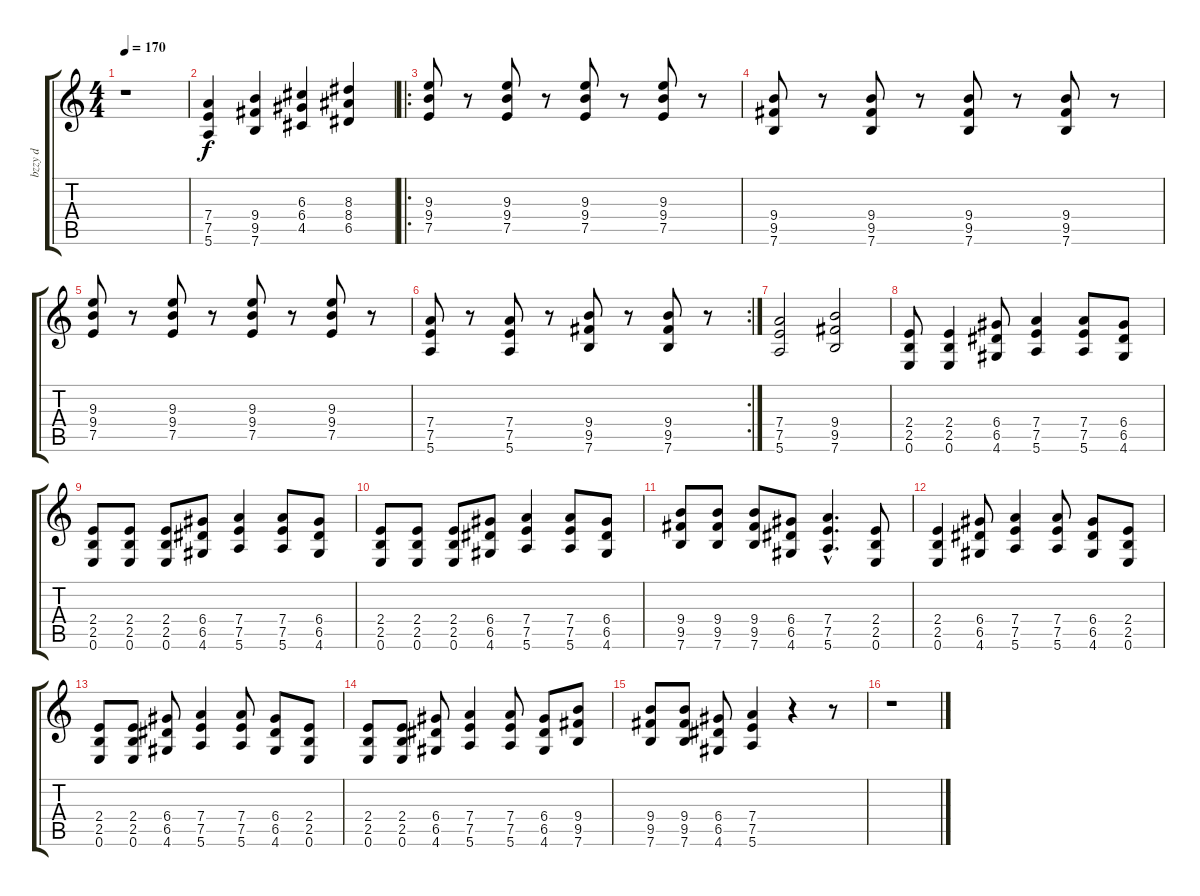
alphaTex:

\track ("bzzy d" "bzzy d") {instrument distortionguitar}
\staff {score tabs}
\tuning (E4 B3 G3 D3 A2 E2) {hide}
\ts (4 4)
\tempo 170
\clef g2
\ks c
r.1{dy f} |
(7.4 7.5 5.6).4 (9.4 9.5 7.6).4 (6.3 6.4 4.5).4 (8.3 8.4 6.5).4 |
\ro
(9.3 9.4 7.5).8 r.8 (9.3 9.4 7.5).8 r.8 (9.3 9.4 7.5).8 r.8 (9.3 9.4 7.5).8 r.8 |
(9.4 9.5 7.6).8 r.8 (9.4 9.5 7.6).8 r.8 (9.4 9.5 7.6).8 r.8 (9.4 9.5 7.6).8 r.8 |
(9.3 9.4 7.5).8 r.8 (9.3 9.4 7.5).8 r.8 (9.3 9.4 7.5).8 r.8 (9.3 9.4 7.5).8 r.8 |
\rc 2
(7.4 7.5 5.6).8 r.8 (7.4 7.5 5.6).8 r.8 (9.4 9.5 7.6).8 r.8 (9.4 9.5 7.6).8 r.8 |
(7.4 7.5 5.6).2 (9.4 9.5 7.6).2 |
(2.4 2.5 0.6).8 (2.4 2.5 0.6).4 (6.4 6.5 4.6).8 (7.4 7.5 5.6).4 (7.4 7.5 5.6).8 (6.4 6.5 4.6).8 |
(2.4 2.5 0.6).8 (2.4 2.5 0.6).8 (2.4 2.5 0.6).8 (6.4 6.5 4.6).8 (7.4 7.5 5.6).4 (7.4 7.5 5.6).8 (6.4 6.5 4.6).8 |
(2.4 2.5 0.6).8 (2.4 2.5 0.6).8 (2.4 2.5 0.6).8 (6.4 6.5 4.6).8 (7.4 7.5 5.6).4 (7.4 7.5 5.6).8 (6.4 6.5 4.6).8 |
(9.4 9.5 7.6).8 (9.4 9.5 7.6).8 (9.4 9.5 7.6).8 (6.4 6.5 4.6).8 (7.4{hac} 7.5{hac} 5.6{hac}).4{d} (2.4 2.5 0.6).8 |
(2.4 2.5 0.6).4 (6.4 6.5 4.6).8 (7.4 7.5 5.6).4 (7.4 7.5 5.6).8 (6.4 6.5 4.6).8 (2.4 2.5 0.6).8 |
(2.4 2.5 0.6).8 (2.4 2.5 0.6).8 (6.4 6.5 4.6).8 (7.4 7.5 5.6).4 (7.4 7.5 5.6).8 (6.4 6.5 4.6).8 (2.4 2.5 0.6).8 |
(2.4 2.5 0.6).8 (2.4 2.5 0.6).8 (6.4 6.5 4.6).8 (7.4 7.5 5.6).4 (7.4 7.5 5.6).8 (6.4 6.5 4.6).8 (9.4 9.5 7.6).8 |
(9.4 9.5 7.6).8 (9.4 9.5 7.6).8 (6.4 6.5 4.6).8 (7.4 7.5 5.6).4 r.4 r.8 |
r.1
